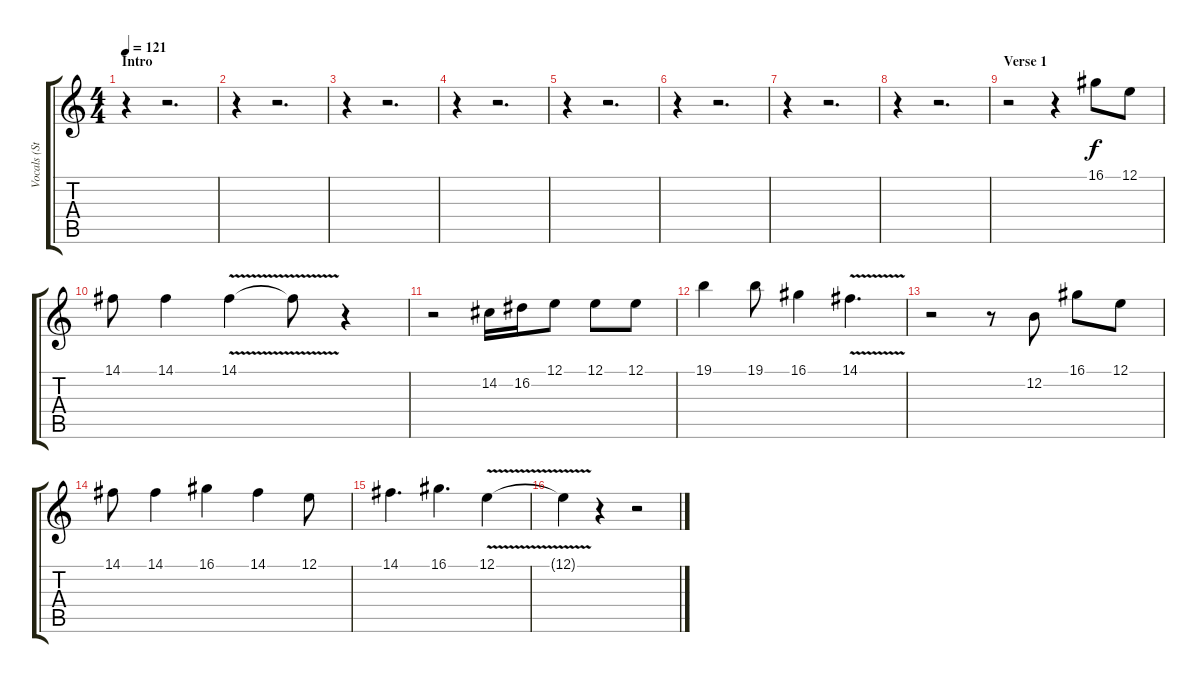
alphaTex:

\track ("Vocals (Steve Perry)" "Vocals (St") {instrument piccolo}
\staff {score tabs}
\tuning (E4 B3 G3 D3 A2 E2) {hide}
\ts (4 4)
\section ("" "Intro")
\tempo 121
\clef g2
\ks c
r.4{dy f instrument piccolo} r.2{d} |
r.4 r.2{d} |
r.4 r.2{d} |
r.4 r.2{d} |
r.4 r.2{d} |
r.4 r.2{d} |
r.4 r.2{d} |
r.4 r.2{d} |
\section ("" "Verse 1")
r.2 r.4 16.1.8 12.1.8 |
14.1.8 14.1.4 14.1{v}.4 14.1{v t}.8 r.4 |
r.2 14.2.16 16.2.16 12.1.8 12.1.8 12.1.8 |
19.1.4 19.1.8 16.1.4 14.1{v}.4{d} |
r.2 r.8 12.2.8 16.1.8 12.1.8 |
14.1.8 14.1.4 16.1.4 14.1.4 12.1.8 |
14.1.4{d} 16.1.4{d} 12.1{v}.4 |
12.1{v t}.4 r.4 r.2
